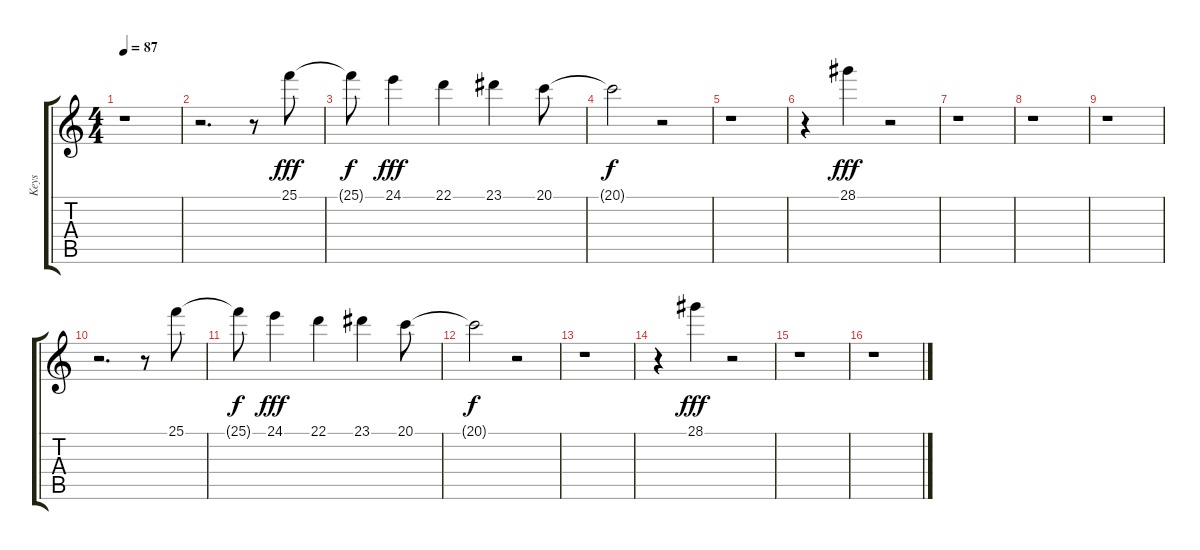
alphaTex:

\track ("Keys" "Keys") {instrument lead1square}
\staff {score tabs}
\tuning (E4 B3 G3 D3 A2 E2) {hide}
\ts (4 4)
\tempo 87
\clef g2
\ks c
r.1{dy fff} |
r.2{d} r.8 25.1.8{volume 12} |
25.1{t}.8{dy f} 24.1.4{dy fff volume 12} 22.1.4{volume 12} 23.1.4{volume 12} 20.1.8{volume 11} |
20.1{t}.2{dy f} r.2 |
r.1 |
r.4 28.1.4{dy fff volume 10} r.2 |
r.1 |
r.1 |
r.1 |
r.2{d} r.8 25.1.8{volume 7} |
25.1{t}.8{dy f} 24.1.4{dy fff volume 6} 22.1.4{volume 6} 23.1.4{volume 6} 20.1.8{volume 6} |
20.1{t}.2{dy f} r.2 |
r.1 |
r.4 28.1.4{dy fff volume 4} r.2 |
r.1 |
r.1
